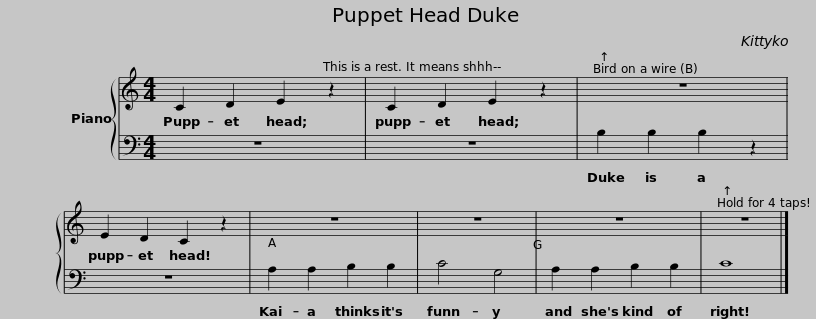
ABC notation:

X:1
%%score { 1 | 2 }
L:1/8
M:4/4
I:linebreak $
K:C
V:1 treble
V:2 bass
V:1
 C2 D2 E2 z2 | C2 D2 E2 z2 | z8 | E2 D2 C2 z2 |$ z8 | %5
 z8 | z8 | z8 |] %8
V:2
 z8 | z8 | B,2 B,2 B,2 z2 | z8 |$ A,2 A,2 B,2 B,2 | %5
 C4 G,4 | A,2 A,2 B,2 B,2 | C8 |] %8
